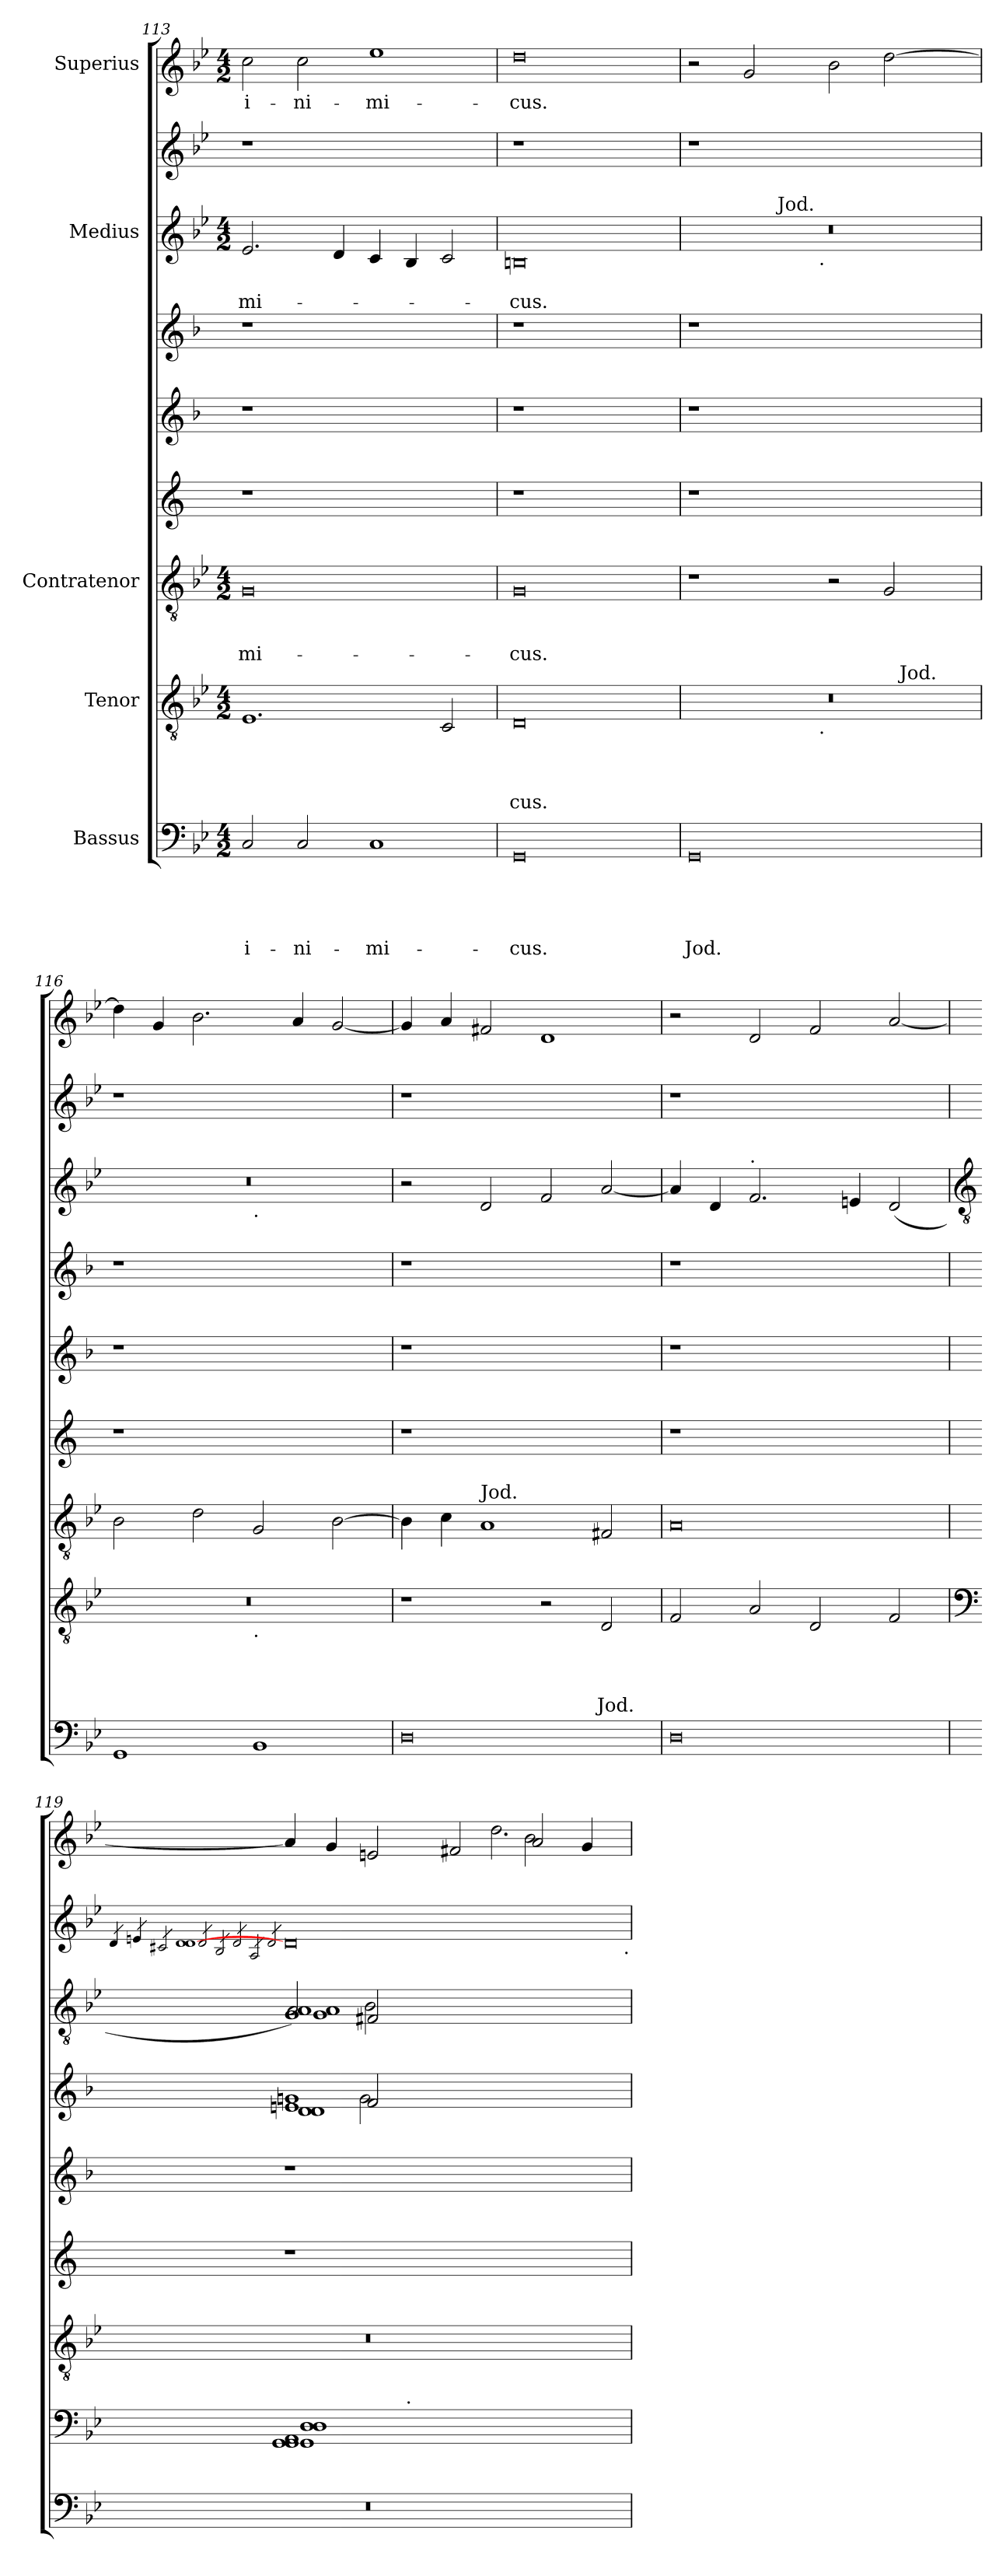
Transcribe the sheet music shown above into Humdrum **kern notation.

**kern	**text	**text	**text	**text	**text	**kern	**text	**text	**text	**text	**kern	**text	**text	**text	**kern	**kern	**kern	**kern	**text	**text	**kern	**kern	**text
*part9	*part9	*part9	*part9	*part9	*part9	*part8	*part8	*part8	*part8	*part8	*part7	*part7	*part7	*part7	*part6	*part5	*part4	*part3	*part3	*part3	*part2	*part1	*part1
*staff9	*staff9	*staff9	*staff9	*staff9	*staff9	*staff8	*staff8	*staff8	*staff8	*staff8	*staff7	*staff7	*staff7	*staff7	*staff6	*staff5	*staff4	*staff3	*staff3	*staff3	*staff2	*staff1	*staff1
*I"Bassus	*	*	*	*	*	*I"Tenor	*	*	*	*	*I"Contratenor	*	*	*	*	*	*	*I"Medius	*	*	*	*I"Superius	*
*clefF4	*	*	*	*	*	*clefGv2	*	*	*	*	*clefGv2	*	*	*	*clefG2	*clefG2	*clefG2	*clefG2	*	*	*clefG2	*clefG2	*
*	*	*	*	*	*	*	*	*	*	*	*	*	*	*	*ITrd1c2	*ITrd-3c-5	*ITrd-3c-5	*	*	*	*	*	*
*k[b-e-]	*	*	*	*	*	*k[b-e-]	*	*	*	*	*k[b-e-]	*	*	*	*k[b-e-]	*k[b-e-]	*k[b-e-]	*k[b-e-]	*	*	*k[b-e-]	*k[b-e-]	*
*B-:	*	*	*	*	*	*B-:	*	*	*	*	*B-:	*	*	*	*B-:	*B-:	*B-:	*B-:	*	*	*B-:	*B-:	*
*M4/2	*	*	*	*	*	*M4/2	*	*	*	*	*M4/2	*	*	*	*	*	*	*M4/2	*	*	*	*M4/2	*
=113	=113	=113	=113	=113	=113	=113	=113	=113	=113	=113	=113	=113	=113	=113	=113	=113	=113	=113	=113	=113	=113	=113	=113
!	!	!	!	!	!LO:LY:b	!	!	!	!	!	!	!	!	!LO:LY:b	!	!	!	!	!	!LO:LY:b	!	!	!LO:LY:b
2C/	.	.	.	.	i-	1.E-	.	.	.	.	0G	.	.	-mi-	1r	1r	1r	2.e-/	.	-mi-	1r	2cc\	i-
!	!	!	!	!	!LO:LY:b	!	!	!	!	!	!	!	!	!	!	!	!	!	!	!	!	!	!LO:LY:b
2C/	.	.	.	.	-ni-	.	.	.	.	.	.	.	.	.	.	.	.	.	.	.	.	2cc\	-ni-
.	.	.	.	.	.	.	.	.	.	.	.	.	.	.	.	.	.	4d/	.	.	.	.	.
!	!	!	!	!	!LO:LY:b	!	!	!	!	!	!	!	!	!	!	!	!	!	!	!	!	!	!LO:LY:b
1C	.	.	.	.	-mi-	.	.	.	.	.	.	.	.	.	1ryy	1ryy	1ryy	4c/	.	.	1ryy	1ee-	-mi-
.	.	.	.	.	.	.	.	.	.	.	.	.	.	.	.	.	.	4B-/	.	.	.	.	.
.	.	.	.	.	.	2C/	.	.	.	.	.	.	.	.	.	.	.	2c/	.	.	.	.	.
=114	=114	=114	=114	=114	=114	=114	=114	=114	=114	=114	=114	=114	=114	=114	=114	=114	=114	=114	=114	=114	=114	=114	=114
!	!	!	!	!	!LO:LY:b	!	!	!	!	!LO:LY:b	!	!	!	!LO:LY:b	!	!	!	!	!	!LO:LY:b	!	!	!LO:LY:b
0GG	.	.	.	.	-cus.	0D	.	.	.	-cus.	0G	.	.	-cus.	1r	1r	1r	0Bn	.	-cus.	1r	0dd	-cus.
.	.	.	.	.	.	.	.	.	.	.	.	.	.	.	1ryy	1ryy	1ryy	.	.	.	1ryy	.	.
!!LO:PB:g=z
=115	=115	=115	=115	=115	=115	=115	=115	=115	=115	=115	=115	=115	=115	=115	=115	=115	=115	=115	=115	=115	=115	=115	=115
!	!	!	!	!	!LO:LY:b	!	!	!	!	!	!	!	!	!	!	!	!	!	!	!	!	!	!
*	*	*	*	*	*	*^	*	*	*	*	*	*	*	*	*	*	*	*^	*	*	*	*	*
*	*	*	*	*	*	*	*^	*	*	*	*	*	*	*	*	*	*	*	*	*^	*	*	*	*	*
0GG	.	.	.	.	Jod.	0r	2ryy	1ryy	.	.	.	.	1r	.	.	.	1r	1r	1r	0r	2ryy	2ryy	.	.	1r	2r	.
.	.	.	.	.	.	.	4...ryy	.	.	.	.	.	.	.	.	.	.	.	.	.	8ryy	4...ryy	.	.	.	2g/	.
.	.	.	.	.	.	.	.	.	.	.	.	.	.	.	.	.	.	.	.	.	32ryy	.	.	.	.	.	.
!	!	!	!	!	!	!	!	!	!	!	!	!	!	!	!	!	!	!	!	!	!LO:TX:a:t=Jod.	!	!	!	!	!	!
.	.	.	.	.	.	.	.	.	.	.	.	.	.	.	.	.	.	.	.	.	1ryy	.	.	.	.	.	.
!	!	!	!	!	!	!	!	!	!	!	!	!	!	!	!	!	!	!	!	!	!	!LO:TX:b:t=.	!	!	!	!	!
!	!	!	!	!	!	!	!LO:TX:b:t=.	!	!	!	!	!	!	!	!	!	!	!	!	!	!	!	!	!	!	!	!
.	.	.	.	.	.	.	1ryy	.	.	.	.	.	.	.	.	.	.	.	.	.	.	1ryy	.	.	.	.	.
.	.	.	.	.	.	.	.	2ryy	.	.	.	.	2r	.	.	.	1ryy	1ryy	1ryy	.	.	.	.	.	1ryy	2b-\	.
.	.	.	.	.	.	.	.	16ryy	.	.	.	.	2G/	.	.	.	.	.	.	.	.	.	.	.	.	[>2dd\	.
!	!	!	!	!	!	!	!	!LO:TX:a:t=Jod.	!	!	!	!	!	!	!	!	!	!	!	!	!	!	!	!	!	!	!
.	.	.	.	.	.	.	.	4..ryy	.	.	.	.	.	.	.	.	.	.	.	.	.	.	.	.	.	.	.
.	.	.	.	.	.	.	.	.	.	.	.	.	.	.	.	.	.	.	.	.	4ryy	.	.	.	.	.	.
.	.	.	.	.	.	.	.	.	.	.	.	.	.	.	.	.	.	.	.	.	16.ryy	.	.	.	.	.	.
.	.	.	.	.	.	.	32ryy	.	.	.	.	.	.	.	.	.	.	.	.	.	.	32ryy	.	.	.	.	.
*	*	*	*	*	*	*	*v	*v	*	*	*	*	*	*	*	*	*	*	*	*	*v	*v	*	*	*	*	*
=116	=116	=116	=116	=116	=116	=116	=116	=116	=116	=116	=116	=116	=116	=116	=116	=116	=116	=116	=116	=116	=116	=116	=116	=116	=116
1GG	.	.	.	.	.	0r	1ryy	.	.	.	.	2B-\	.	.	.	1r	1r	1r	0r	1ryy	.	.	1r	4dd\]	.
.	.	.	.	.	.	.	.	.	.	.	.	.	.	.	.	.	.	.	.	.	.	.	.	4g/	.
.	.	.	.	.	.	.	.	.	.	.	.	2d\	.	.	.	.	.	.	.	.	.	.	.	2.b-\	.
!	!	!	!	!	!	!	!	!	!	!	!	!	!	!	!	!	!	!	!	!LO:TX:b:t=.	!	!	!	!	!
!	!	!	!	!	!	!	!LO:TX:b:t=.	!	!	!	!	!	!	!	!	!	!	!	!	!	!	!	!	!	!
1BB-	.	.	.	.	.	.	1ryy	.	.	.	.	2G/	.	.	.	1ryy	1ryy	1ryy	.	1ryy	.	.	1ryy	.	.
.	.	.	.	.	.	.	.	.	.	.	.	.	.	.	.	.	.	.	.	.	.	.	.	4a/	.
.	.	.	.	.	.	.	.	.	.	.	.	[>2B-\	.	.	.	.	.	.	.	.	.	.	.	[<2g/	.
*	*	*	*	*	*	*v	*v	*	*	*	*	*	*	*	*	*	*	*	*v	*v	*	*	*	*	*
=117	=117	=117	=117	=117	=117	=117	=117	=117	=117	=117	=117	=117	=117	=117	=117	=117	=117	=117	=117	=117	=117	=117	=117
0D	.	.	.	.	.	1r	.	.	.	.	4B-\]	.	.	.	1r	1r	1r	2r	.	.	1r	4g/]	.
.	.	.	.	.	.	.	.	.	.	.	4c\	.	.	.	.	.	.	.	.	.	.	4a/	.
!	!	!	!	!	!	!	!	!	!	!	!LO:TX:a:t=Jod.	!	!	!	!	!	!	!	!	!	!	!	!
.	.	.	.	.	.	.	.	.	.	.	1A	.	.	.	.	.	.	2d/	.	.	.	2f#X/	.
.	.	.	.	.	.	2r	.	.	.	.	.	.	.	.	1ryy	1ryy	1ryy	2f/	.	.	1ryy	1d	.
!	!	!	!	!	!	!	!	!	!	!LO:LY:b	!	!	!	!	!	!	!	!	!	!	!	!	!
.	.	.	.	.	.	2D/	.	.	.	Jod.	2F#X/	.	.	.	.	.	.	[<2a/	.	.	.	.	.
=118	=118	=118	=118	=118	=118	=118	=118	=118	=118	=118	=118	=118	=118	=118	=118	=118	=118	=118	=118	=118	=118	=118	=118
0D	.	.	.	.	.	2F/	.	.	.	.	0A	.	.	.	1r	1r	1r	4a/]	.	.	1r	2r	.
.	.	.	.	.	.	.	.	.	.	.	.	.	.	.	.	.	.	4d/	.	.	.	.	.
!	!	!	!	!	!	!	!	!	!	!	!	!	!	!	!	!	!	!LO:TX:a:t=.	!	!	!	!	!
.	.	.	.	.	.	2A/	.	.	.	.	.	.	.	.	.	.	.	2.f/	.	.	.	2d/	.
.	.	.	.	.	.	2D/	.	.	.	.	.	.	.	.	1ryy	1ryy	1ryy	.	.	.	1ryy	2f/	.
.	.	.	.	.	.	.	.	.	.	.	.	.	.	.	.	.	.	4en/	.	.	.	.	.
.	.	.	.	.	.	2F/	.	.	.	.	.	.	.	.	.	.	.	(<2d/	.	.	.	[<2a/	.
!!LO:LB:g=z
=119	=119	=119	=119	=119	=119	=119	=119	=119	=119	=119	=119	=119	=119	=119	=119	=119	=119	=119	=119	=119	=119	=119	=119
*	*	*	*	*	*	*clefF4	*	*	*	*	*	*	*	*	*	*	*	*clefGv2	*	*	*	*	*
.	.	.	.	.	.	.	.	.	.	.	.	.	.	.	.	.	.	.	.	.	4qd/	.	.
.	.	.	.	.	.	.	.	.	.	.	.	.	.	.	.	.	.	.	.	.	4qen/	.	.
.	.	.	.	.	.	.	.	.	.	.	.	.	.	.	.	.	.	.	.	.	2qc#X/	.	.
.	.	.	.	.	.	.	.	.	.	.	.	.	.	.	.	.	.	.	.	.	[<1qd [<1qd	.	.
.	.	.	.	.	.	.	.	.	.	.	.	.	.	.	.	.	.	.	.	.	2qd/]	.	.
.	.	.	.	.	.	.	.	.	.	.	.	.	.	.	.	.	.	.	.	.	2qB-/	.	.
.	.	.	.	.	.	.	.	.	.	.	.	.	.	.	.	.	.	.	.	.	2qd/	.	.
.	.	.	.	.	.	.	.	.	.	.	.	.	.	.	.	.	.	.	.	.	2qA/	.	.
.	.	.	.	.	.	.	.	.	.	.	.	.	.	.	.	.	.	.	.	.	2qd/	.	.
*	*	*	*	*	*	*^	*	*	*	*	*	*	*	*	*	*	*^	*^	*	*	*	*^	*
*	*	*	*	*	*	*	*^	*	*	*	*	*	*	*	*	*	*	*	*^	*	*^	*	*	*	*	*^	*
*	*	*	*	*	*	*	*	*	*	*	*	*	*	*	*	*	*	*	*	*	*^	*	*	*^	*	*	*	*	*	*^	*
0r	.	.	.	.	.	2ryy	(<1GG 1GG 1AA	1GG 1D 1D)	.	.	.	.	0r	.	.	.	1r	1r	1an 1ccn	1g 1g	2ryy	2ryy	1G 1A)	2A/	1G 1A	2ryy	.	.	0d	4a/]	1.ryy	1ryy	1..ryy	.
.	.	.	.	.	.	.	.	.	.	.	.	.	.	.	.	.	.	.	.	.	.	.	.	.	.	.	.	.	.	4g/	.	.	.	.
.	.	.	.	.	.	8..ryy	.	.	.	.	.	.	.	.	.	.	.	.	.	.	2b-/	2cc\	.	2F#X/	.	2B-\	.	.	.	2en/	.	.	.	.
!	!	!	!	!	!	!LO:TX:a:t=.	!	!	!	!	!	!	!	!	!	!	!	!	!	!	!	!	!	!	!	!	!	!	!	!	!	!	!	!
.	.	.	.	.	.	1ryy	.	.	.	.	.	.	.	.	.	.	.	.	.	.	.	.	.	.	.	.	.	.	.	.	.	.	.	.
.	.	.	.	.	.	.	1ryy	1ryy	.	.	.	.	.	.	.	.	1ryy	1ryy	1ryy	1ryy	1ryy	1ryy	1ryy	1ryy	1ryy	1ryy	.	.	.	2f#X/	.	4ryy	.	.
.	.	.	.	.	.	.	.	.	.	.	.	.	.	.	.	.	.	.	.	.	.	.	.	.	.	.	.	.	.	.	.	2.dd\	.	.
.	.	.	.	.	.	.	.	.	.	.	.	.	.	.	.	.	.	.	.	.	.	.	.	.	.	.	.	.	.	2a/	2b-\	.	.	.
.	.	.	.	.	.	4ryy	.	.	.	.	.	.	.	.	.	.	.	.	.	.	.	.	.	.	.	.	.	.	.	.	.	.	.	.
.	.	.	.	.	.	.	.	.	.	.	.	.	.	.	.	.	.	.	.	.	.	.	.	.	.	.	.	.	.	.	.	.	4g/	.
.	.	.	.	.	.	32ryy	.	.	.	.	.	.	.	.	.	.	.	.	.	.	.	.	.	.	.	.	.	.	.	.	.	.	.	.
*	*	*	*	*	*	*	*	*	*	*	*	*	*	*	*	*	*	*	*v	*v	*v	*v	*	*	*	*	*	*	*	*v	*v	*v	*v	*
*	*	*	*	*	*	*v	*v	*v	*	*	*	*	*	*	*	*	*	*	*	*v	*v	*v	*v	*	*	*	*	*
!	!	!	!	!	!	!	!	!	!	!	!	!	!	!	!	!	!	!	!	!	!LO:TX:b:t=.	!	!
=	=	=	=	=	=	=	=	=	=	=	=	=	=	=	=	=	=	=	=	=	=	=	=
*-	*-	*-	*-	*-	*-	*-	*-	*-	*-	*-	*-	*-	*-	*-	*-	*-	*-	*-	*-	*-	*-	*-	*-
